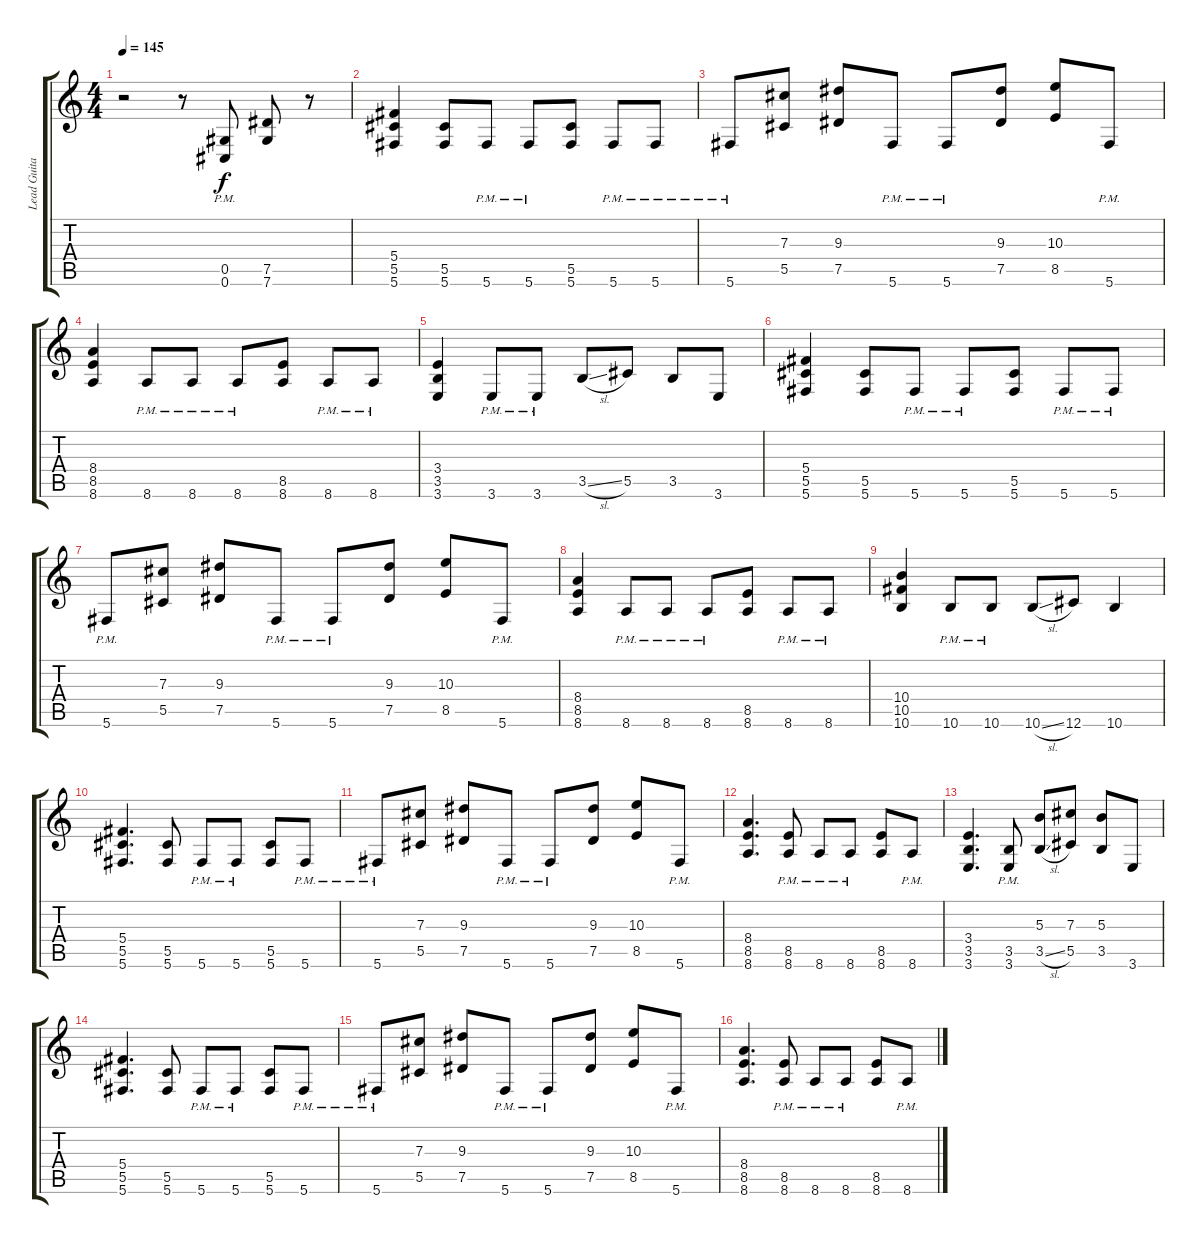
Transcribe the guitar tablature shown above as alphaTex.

\track ("Lead Guitar" "Lead Guita") {instrument distortionguitar}
\staff {score tabs}
\tuning (Eb4 Bb3 Gb3 Db3 Ab2 Db2) {hide}
\ts (4 4)
\tempo 145
\clef g2
\ks c
r.2{dy f} r.8 (0.5{pm} 0.6{pm}).8 (7.5 7.6).8 r.8 |
(5.4 5.5 5.6).4 (5.5 5.6).8 5.6{pm}.8 5.6{pm}.8 (5.5 5.6).8 5.6{pm}.8 5.6{pm}.8 |
5.6{pm}.8 (7.3 5.5).8 (9.3 7.5).8 5.6{pm}.8 5.6{pm}.8 (9.3 7.5).8 (10.3 8.5).8 5.6{pm}.8 |
(8.4 8.5 8.6).4 8.6{pm}.8 8.6{pm}.8 8.6{pm}.8 (8.5 8.6).8 8.6{pm}.8 8.6{pm}.8 |
(3.4 3.5 3.6).4 3.6{pm}.8 3.6{pm}.8 3.5{sl}.8 5.5.8 3.5.8 3.6.8 |
(5.4 5.5 5.6).4 (5.5 5.6).8 5.6{pm}.8 5.6{pm}.8 (5.5 5.6).8 5.6{pm}.8 5.6{pm}.8 |
5.6{pm}.8 (7.3 5.5).8 (9.3 7.5).8 5.6{pm}.8 5.6{pm}.8 (9.3 7.5).8 (10.3 8.5).8 5.6{pm}.8 |
(8.4 8.5 8.6).4 8.6{pm}.8 8.6{pm}.8 8.6{pm}.8 (8.5 8.6).8 8.6{pm}.8 8.6{pm}.8 |
(10.4 10.5 10.6).4 10.6{pm}.8 10.6{pm}.8 10.6{sl}.8 12.6.8 10.6.4 |
(5.4 5.5 5.6).4{d} (5.5 5.6).8 5.6{pm}.8 5.6{pm}.8 (5.5 5.6).8 5.6{pm}.8 |
5.6{pm}.8 (7.3 5.5).8 (9.3 7.5).8 5.6{pm}.8 5.6{pm}.8 (9.3 7.5).8 (10.3 8.5).8 5.6{pm}.8 |
(8.4 8.5 8.6).4{d} (8.5{pm} 8.6).8 8.6{pm}.8 8.6{pm}.8 (8.5 8.6).8 8.6{pm}.8 |
(3.4 3.5 3.6).4{d} (3.5{pm} 3.6).8 (5.3 3.5{sl}).8 (7.3 5.5).8 (5.3 3.5).8 3.6.8 |
(5.4 5.5 5.6).4{d} (5.5 5.6).8 5.6{pm}.8 5.6{pm}.8 (5.5 5.6).8 5.6{pm}.8 |
5.6{pm}.8 (7.3 5.5).8 (9.3 7.5).8 5.6{pm}.8 5.6{pm}.8 (9.3 7.5).8 (10.3 8.5).8 5.6{pm}.8 |
(8.4 8.5 8.6).4{d} (8.5{pm} 8.6).8 8.6{pm}.8 8.6{pm}.8 (8.5 8.6).8 8.6{pm}.8
